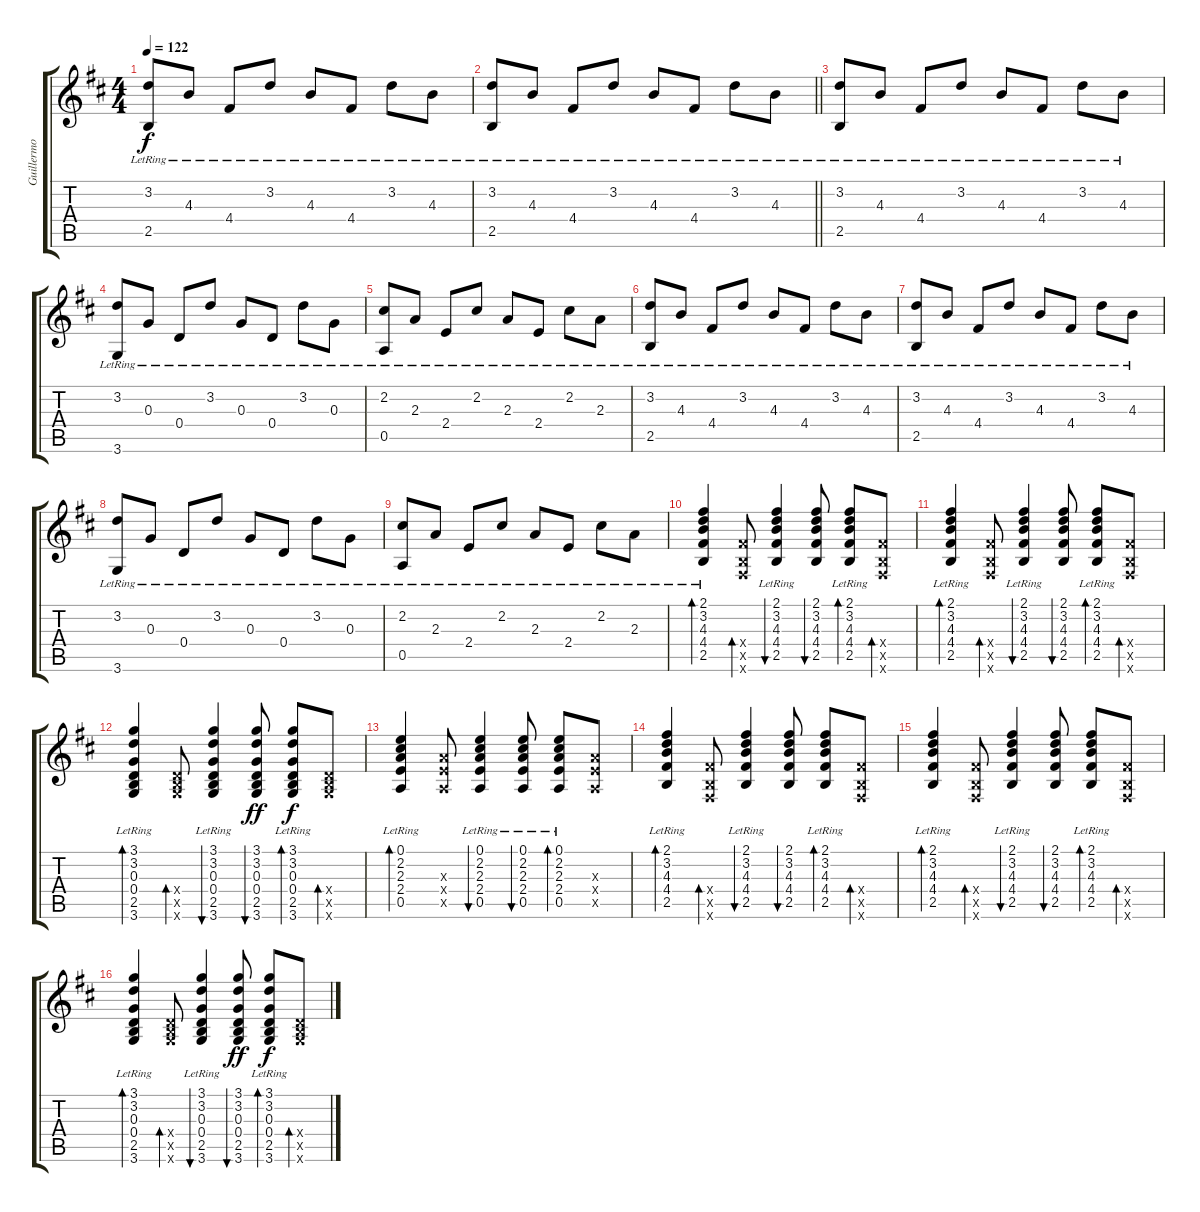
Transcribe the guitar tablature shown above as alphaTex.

\track ("Guillermo Moreira" "Guillermo ") {instrument acousticguitarsteel}
\staff {score tabs}
\tuning (E4 B3 G3 D3 A2 E2) {hide}
\ts (4 4)
\tempo 122
\clef g2
\ks d
(3.2{lr} 2.5{lr}).8{dy f} 4.3{lr}.8 4.4{lr}.8 3.2{lr}.8 4.3{lr}.8 4.4{lr}.8 3.2{lr}.8 4.3{lr}.8 |
\barLineRight lightlight
(3.2{lr} 2.5{lr}).8 4.3{lr}.8 4.4{lr}.8 3.2{lr}.8 4.3{lr}.8 4.4{lr}.8 3.2{lr}.8 4.3{lr}.8 |
(3.2{lr} 2.5{lr}).8 4.3{lr}.8 4.4{lr}.8 3.2{lr}.8 4.3{lr}.8 4.4{lr}.8 3.2{lr}.8 4.3{lr}.8 |
(3.2{lr} 3.6{lr}).8 0.3{lr}.8 0.4{lr}.8 3.2{lr}.8 0.3{lr}.8 0.4{lr}.8 3.2{lr}.8 0.3{lr}.8 |
(2.2{lr} 0.5{lr}).8 2.3{lr}.8 2.4{lr}.8 2.2{lr}.8 2.3{lr}.8 2.4{lr}.8 2.2{lr}.8 2.3{lr}.8 |
(3.2{lr} 2.5{lr}).8 4.3{lr}.8 4.4{lr}.8 3.2{lr}.8 4.3{lr}.8 4.4{lr}.8 3.2{lr}.8 4.3{lr}.8 |
(3.2{lr} 2.5{lr}).8 4.3{lr}.8 4.4{lr}.8 3.2{lr}.8 4.3{lr}.8 4.4{lr}.8 3.2{lr}.8 4.3{lr}.8 |
(3.2{lr} 3.6{lr}).8 0.3{lr}.8 0.4{lr}.8 3.2{lr}.8 0.3{lr}.8 0.4{lr}.8 3.2{lr}.8 0.3{lr}.8 |
(2.2{lr} 0.5{lr}).8 2.3{lr}.8 2.4{lr}.8 2.2{lr}.8 2.3{lr}.8 2.4{lr}.8 2.2{lr}.8 2.3{lr}.8 |
(2.1{lr} 3.2{lr} 4.3{lr} 4.4{lr} 2.5{lr}).4{bd 60} (4.4{x} 2.5{x} 2.6{x}).8{bd 60} (2.1{lr} 3.2{lr} 4.3{lr} 4.4{lr} 2.5{lr}).4{bu 60} (2.1 3.2 4.3 4.4 2.5).8{bu 30} (2.1{lr} 3.2{lr} 4.3{lr} 4.4{lr} 2.5{lr}).8{bd 60} (4.4{x} 2.5{x} 2.6{x}).8{bd 60} |
(2.1{lr} 3.2{lr} 4.3{lr} 4.4{lr} 2.5{lr}).4{bd 60} (4.4{x} 2.5{x} 2.6{x}).8{bd 60} (2.1{lr} 3.2{lr} 4.3{lr} 4.4{lr} 2.5{lr}).4{bu 60} (2.1 3.2 4.3 4.4 2.5).8{bu 30} (2.1{lr} 3.2{lr} 4.3{lr} 4.4{lr} 2.5{lr}).8{bd 60} (4.4{x} 2.5{x} 2.6{x}).8{bd 60} |
(3.1{lr} 3.2{lr} 0.3{lr} 0.4{lr} 2.5{lr} 3.6{lr}).4{bd 60} (0.4{x} 2.5{x} 3.6{x}).8{bd 30} (3.1{lr} 3.2{lr} 0.3{lr} 0.4{lr} 2.5{lr} 3.6{lr}).4{bu 30} (3.1 3.2 0.3 0.4 2.5 3.6).8{bu 30 dy ff} (3.1{lr} 3.2{lr} 0.3{lr} 0.4{lr} 2.5{lr} 3.6{lr}).8{bd 60 dy f} (0.4{x} 2.5{x} 3.6{x}).8{bd 30} |
(0.1{lr} 2.2{lr} 2.3{lr} 2.4{lr} 0.5{lr}).4{bd 30} (2.3{x} 2.4{x} 0.5{x}).8 (0.1{lr} 2.2{lr} 2.3{lr} 2.4{lr} 0.5{lr}).4{bu 30} (0.1{lr} 2.2{lr} 2.3{lr} 2.4{lr} 0.5{lr}).8{bu 30} (0.1{lr} 2.2{lr} 2.3{lr} 2.4{lr} 0.5{lr}).8{bd 30} (2.3{x} 2.4{x} 0.5{x}).8 |
(2.1{lr} 3.2{lr} 4.3{lr} 4.4{lr} 2.5{lr}).4{bd 60} (4.4{x} 2.5{x} 2.6{x}).8{bd 60} (2.1{lr} 3.2{lr} 4.3{lr} 4.4{lr} 2.5{lr}).4{bu 60} (2.1 3.2 4.3 4.4 2.5).8{bu 30} (2.1{lr} 3.2{lr} 4.3{lr} 4.4{lr} 2.5{lr}).8{bd 60} (4.4{x} 2.5{x} 2.6{x}).8{bd 60} |
(2.1{lr} 3.2{lr} 4.3{lr} 4.4{lr} 2.5{lr}).4{bd 60} (4.4{x} 2.5{x} 2.6{x}).8{bd 60} (2.1{lr} 3.2{lr} 4.3{lr} 4.4{lr} 2.5{lr}).4{bu 60} (2.1 3.2 4.3 4.4 2.5).8{bu 30} (2.1{lr} 3.2{lr} 4.3{lr} 4.4{lr} 2.5{lr}).8{bd 60} (4.4{x} 2.5{x} 2.6{x}).8{bd 60} |
(3.1{lr} 3.2{lr} 0.3{lr} 0.4{lr} 2.5{lr} 3.6{lr}).4{bd 60} (0.4{x} 2.5{x} 3.6{x}).8{bd 30} (3.1{lr} 3.2{lr} 0.3{lr} 0.4{lr} 2.5{lr} 3.6{lr}).4{bu 30} (3.1 3.2 0.3 0.4 2.5 3.6).8{bu 30 dy ff} (3.1{lr} 3.2{lr} 0.3{lr} 0.4{lr} 2.5{lr} 3.6{lr}).8{bd 60 dy f} (0.4{x} 2.5{x} 3.6{x}).8{bd 30}
